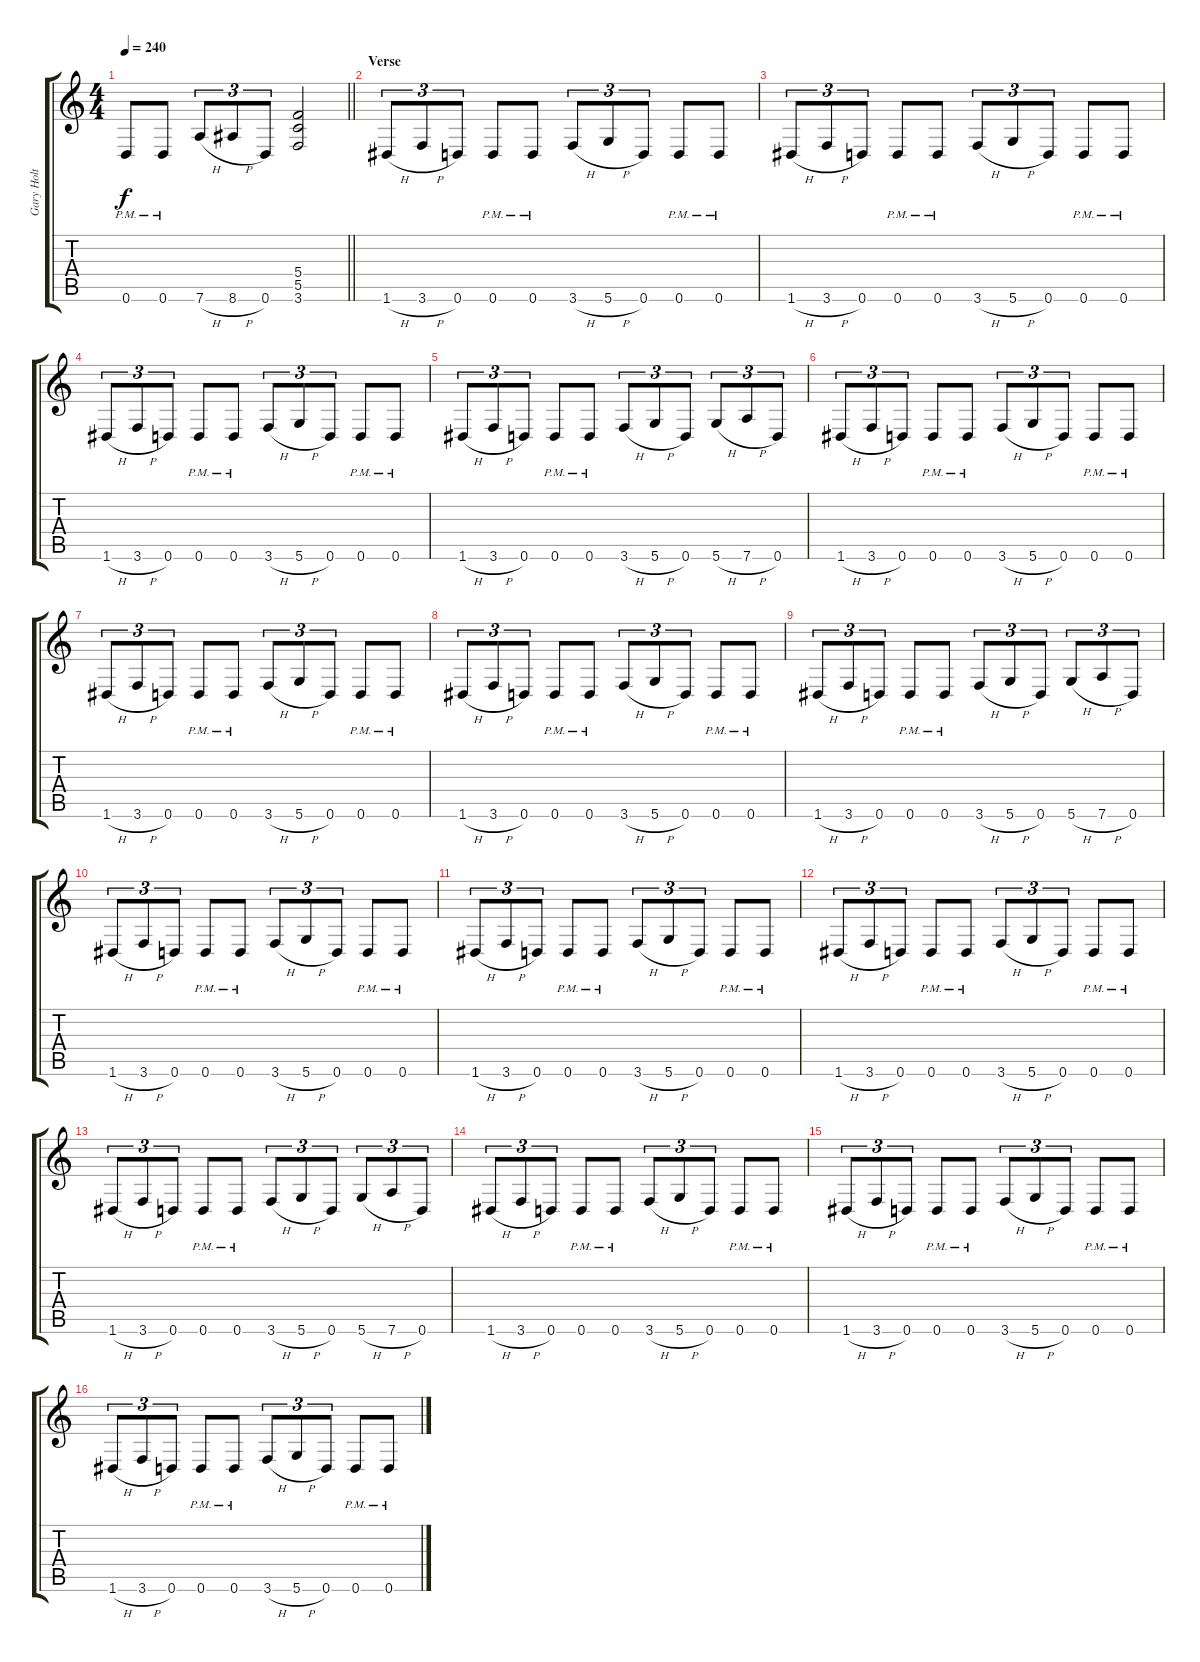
\track ("Gary Holt" "Gary Holt") {instrument acousticguitarsteel}
\staff {score tabs}
\tuning (D4 A3 F3 C3 G2 D2) {hide}
\ts (4 4)
\tempo 240
\clef g2
\barLineRight lightlight
\ks c
0.6{pm}.8{dy f} 0.6{pm}.8 7.6{h}.8{tu (3 2)} 8.6{h}.8{tu (3 2)} 0.6.8{tu (3 2)} (5.4 5.5 3.6).2 |
\section ("" "Verse")
1.6{h}.8{tu (3 2)} 3.6{h}.8{tu (3 2)} 0.6.8{tu (3 2)} 0.6{pm}.8 0.6{pm}.8 3.6{h}.8{tu (3 2)} 5.6{h}.8{tu (3 2)} 0.6.8{tu (3 2)} 0.6{pm}.8 0.6{pm}.8 |
1.6{h}.8{tu (3 2)} 3.6{h}.8{tu (3 2)} 0.6.8{tu (3 2)} 0.6{pm}.8 0.6{pm}.8 3.6{h}.8{tu (3 2)} 5.6{h}.8{tu (3 2)} 0.6.8{tu (3 2)} 0.6{pm}.8 0.6{pm}.8 |
1.6{h}.8{tu (3 2)} 3.6{h}.8{tu (3 2)} 0.6.8{tu (3 2)} 0.6{pm}.8 0.6{pm}.8 3.6{h}.8{tu (3 2)} 5.6{h}.8{tu (3 2)} 0.6.8{tu (3 2)} 0.6{pm}.8 0.6{pm}.8 |
1.6{h}.8{tu (3 2)} 3.6{h}.8{tu (3 2)} 0.6.8{tu (3 2)} 0.6{pm}.8 0.6{pm}.8 3.6{h}.8{tu (3 2)} 5.6{h}.8{tu (3 2)} 0.6.8{tu (3 2)} 5.6{h}.8{tu (3 2)} 7.6{h}.8{tu (3 2)} 0.6.8{tu (3 2)} |
1.6{h}.8{tu (3 2)} 3.6{h}.8{tu (3 2)} 0.6.8{tu (3 2)} 0.6{pm}.8 0.6{pm}.8 3.6{h}.8{tu (3 2)} 5.6{h}.8{tu (3 2)} 0.6.8{tu (3 2)} 0.6{pm}.8 0.6{pm}.8 |
1.6{h}.8{tu (3 2)} 3.6{h}.8{tu (3 2)} 0.6.8{tu (3 2)} 0.6{pm}.8 0.6{pm}.8 3.6{h}.8{tu (3 2)} 5.6{h}.8{tu (3 2)} 0.6.8{tu (3 2)} 0.6{pm}.8 0.6{pm}.8 |
1.6{h}.8{tu (3 2)} 3.6{h}.8{tu (3 2)} 0.6.8{tu (3 2)} 0.6{pm}.8 0.6{pm}.8 3.6{h}.8{tu (3 2)} 5.6{h}.8{tu (3 2)} 0.6.8{tu (3 2)} 0.6{pm}.8 0.6{pm}.8 |
1.6{h}.8{tu (3 2)} 3.6{h}.8{tu (3 2)} 0.6.8{tu (3 2)} 0.6{pm}.8 0.6{pm}.8 3.6{h}.8{tu (3 2)} 5.6{h}.8{tu (3 2)} 0.6.8{tu (3 2)} 5.6{h}.8{tu (3 2)} 7.6{h}.8{tu (3 2)} 0.6.8{tu (3 2)} |
1.6{h}.8{tu (3 2)} 3.6{h}.8{tu (3 2)} 0.6.8{tu (3 2)} 0.6{pm}.8 0.6{pm}.8 3.6{h}.8{tu (3 2)} 5.6{h}.8{tu (3 2)} 0.6.8{tu (3 2)} 0.6{pm}.8 0.6{pm}.8 |
1.6{h}.8{tu (3 2)} 3.6{h}.8{tu (3 2)} 0.6.8{tu (3 2)} 0.6{pm}.8 0.6{pm}.8 3.6{h}.8{tu (3 2)} 5.6{h}.8{tu (3 2)} 0.6.8{tu (3 2)} 0.6{pm}.8 0.6{pm}.8 |
1.6{h}.8{tu (3 2)} 3.6{h}.8{tu (3 2)} 0.6.8{tu (3 2)} 0.6{pm}.8 0.6{pm}.8 3.6{h}.8{tu (3 2)} 5.6{h}.8{tu (3 2)} 0.6.8{tu (3 2)} 0.6{pm}.8 0.6{pm}.8 |
1.6{h}.8{tu (3 2)} 3.6{h}.8{tu (3 2)} 0.6.8{tu (3 2)} 0.6{pm}.8 0.6{pm}.8 3.6{h}.8{tu (3 2)} 5.6{h}.8{tu (3 2)} 0.6.8{tu (3 2)} 5.6{h}.8{tu (3 2)} 7.6{h}.8{tu (3 2)} 0.6.8{tu (3 2)} |
1.6{h}.8{tu (3 2)} 3.6{h}.8{tu (3 2)} 0.6.8{tu (3 2)} 0.6{pm}.8 0.6{pm}.8 3.6{h}.8{tu (3 2)} 5.6{h}.8{tu (3 2)} 0.6.8{tu (3 2)} 0.6{pm}.8 0.6{pm}.8 |
1.6{h}.8{tu (3 2)} 3.6{h}.8{tu (3 2)} 0.6.8{tu (3 2)} 0.6{pm}.8 0.6{pm}.8 3.6{h}.8{tu (3 2)} 5.6{h}.8{tu (3 2)} 0.6.8{tu (3 2)} 0.6{pm}.8 0.6{pm}.8 |
1.6{h}.8{tu (3 2)} 3.6{h}.8{tu (3 2)} 0.6.8{tu (3 2)} 0.6{pm}.8 0.6{pm}.8 3.6{h}.8{tu (3 2)} 5.6{h}.8{tu (3 2)} 0.6.8{tu (3 2)} 0.6{pm}.8 0.6{pm}.8
